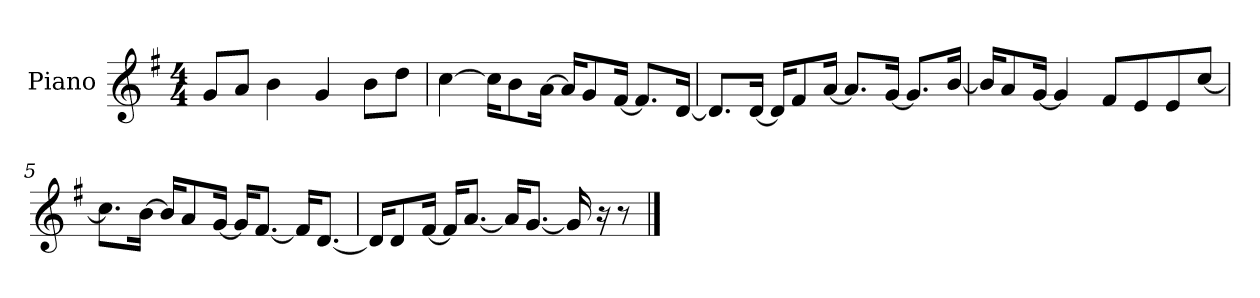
**kern
*part1
*staff1
*I"Piano
*I'P-no
*clefG2
*k[f#]
*M4/4
*MM90
=1
8g/L
8a/J
4b\
4g/
8b\L
8dd\J
=2
[4cc\
16cc\KL]
8b\
[16a\Jk
16a/KL]
8g/
[16f#/Jk
8.f#/L]
[16d/Jk
=3
8.d/L]
[16d/Jk
16d/KL]
8f#/
[16a/Jk
8.a/L]
[16g/Jk
8.g/L]
[16b/Jk
=4
16b/KL]
8a/
[16g/Jk
4g/]
8f#/L
8e/
8e/
[8cc/J
!!LO:LB:g=z
=5
8.cc\L]
[16b\Jk
16b/KL]
8a/
[16g/Jk
16g/KL]
[8.f#/J
16f#/KL]
[8.d/J
=6
16d/KL]
8d/
[16f#/Jk
16f#/KL]
[8.a/J
16a/KL]
[8.g/J
16g/]
16r
8r
==
*-
